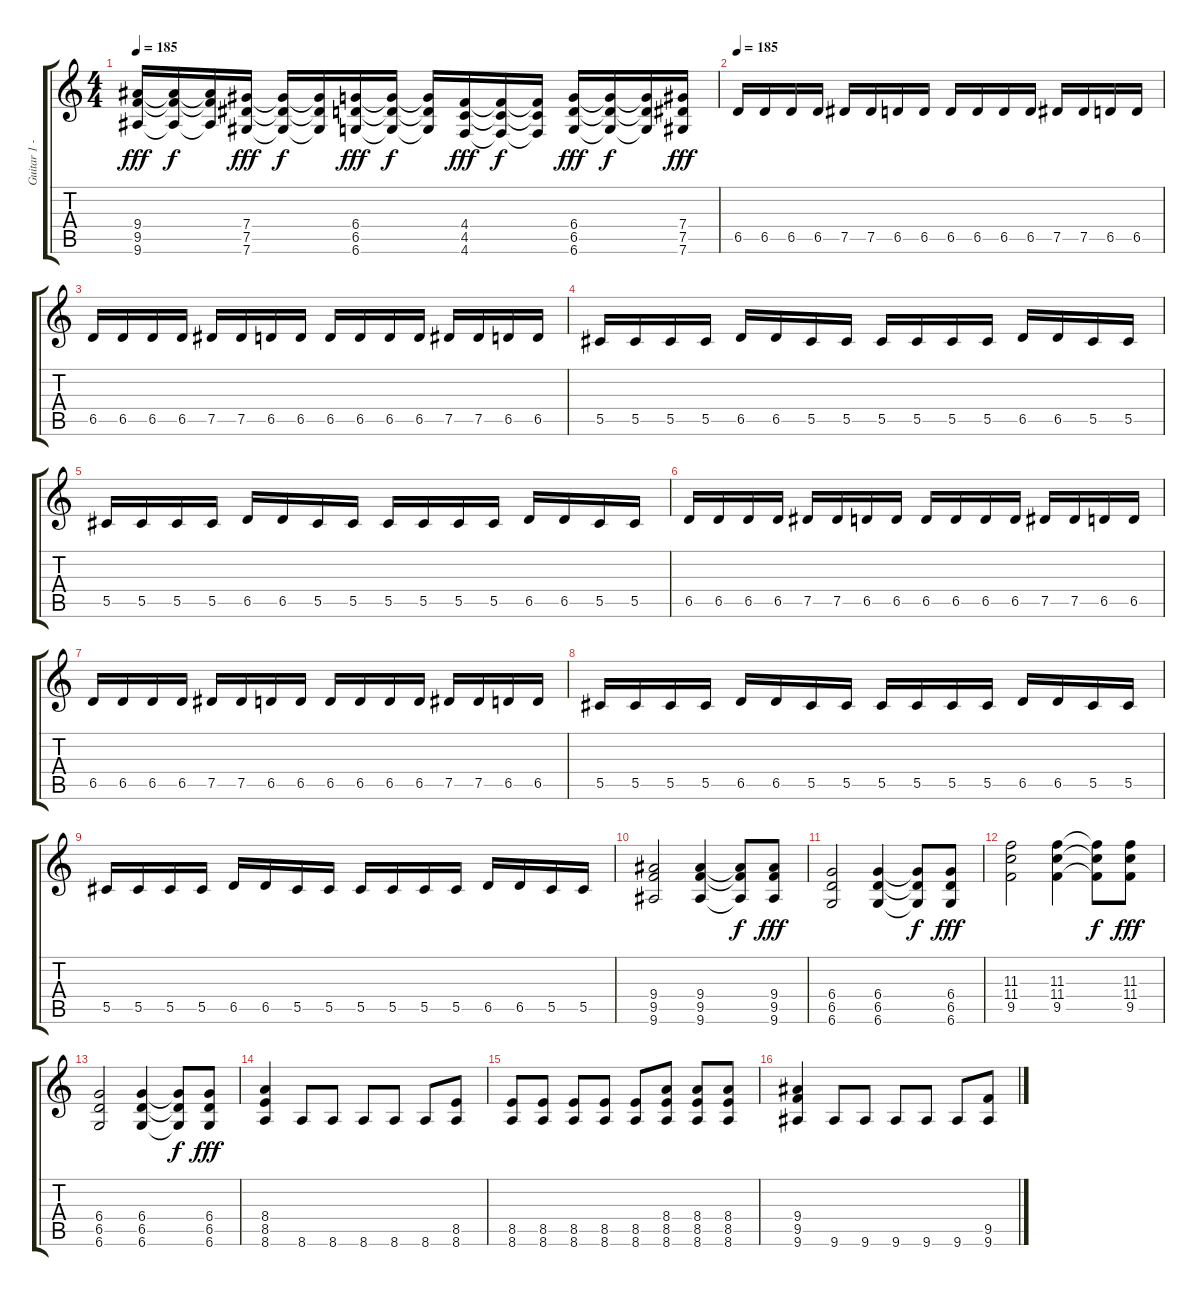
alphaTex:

\track ("Guitar 1 - Daron" "Guitar 1 -") {instrument distortionguitar}
\staff {score tabs}
\tuning (Eb4 Bb3 Gb3 Db3 Ab2 Db2) {hide}
\ts (4 4)
\tempo 185
\clef g2
\ks c
(9.4 9.5 9.6).16{dy fff} (9.4{t} 9.5{t} 9.6{t}).16{dy f} (9.4{t} 9.5{t} 9.6{t}).16 (7.4 7.5 7.6).16{dy fff} (7.4{t} 7.5{t} 7.6{t}).16{dy f} (7.4{t} 7.5{t} 7.6{t}).16 (6.4 6.5 6.6).16{dy fff} (6.4{t} 6.5{t} 6.6{t}).16{dy f} (6.4{t} 6.5{t} 6.6{t}).16 (4.4 4.5 4.6).16{dy fff} (4.4{t} 4.5{t} 4.6{t}).16{dy f} (4.4{t} 4.5{t} 4.6{t}).16 (6.4 6.5 6.6).16{dy fff} (6.4{t} 6.5{t} 6.6{t}).16{dy f} (6.4{t} 6.5{t} 6.6{t}).16 (7.4 7.5 7.6).16{dy fff} |
\tempo 185
6.5.16 6.5.16 6.5.16 6.5.16 7.5.16 7.5.16 6.5.16 6.5.16 6.5.16 6.5.16 6.5.16 6.5.16 7.5.16 7.5.16 6.5.16 6.5.16 |
6.5.16 6.5.16 6.5.16 6.5.16 7.5.16 7.5.16 6.5.16 6.5.16 6.5.16 6.5.16 6.5.16 6.5.16 7.5.16 7.5.16 6.5.16 6.5.16 |
5.5.16 5.5.16 5.5.16 5.5.16 6.5.16 6.5.16 5.5.16 5.5.16 5.5.16 5.5.16 5.5.16 5.5.16 6.5.16 6.5.16 5.5.16 5.5.16 |
5.5.16 5.5.16 5.5.16 5.5.16 6.5.16 6.5.16 5.5.16 5.5.16 5.5.16 5.5.16 5.5.16 5.5.16 6.5.16 6.5.16 5.5.16 5.5.16 |
6.5.16 6.5.16 6.5.16 6.5.16 7.5.16 7.5.16 6.5.16 6.5.16 6.5.16 6.5.16 6.5.16 6.5.16 7.5.16 7.5.16 6.5.16 6.5.16 |
6.5.16 6.5.16 6.5.16 6.5.16 7.5.16 7.5.16 6.5.16 6.5.16 6.5.16 6.5.16 6.5.16 6.5.16 7.5.16 7.5.16 6.5.16 6.5.16 |
5.5.16 5.5.16 5.5.16 5.5.16 6.5.16 6.5.16 5.5.16 5.5.16 5.5.16 5.5.16 5.5.16 5.5.16 6.5.16 6.5.16 5.5.16 5.5.16 |
5.5.16 5.5.16 5.5.16 5.5.16 6.5.16 6.5.16 5.5.16 5.5.16 5.5.16 5.5.16 5.5.16 5.5.16 6.5.16 6.5.16 5.5.16 5.5.16 |
(9.4 9.5 9.6).2 (9.4 9.5 9.6).4 (9.4{t} 9.5{t} 9.6{t}).8{dy f} (9.4 9.5 9.6).8{dy fff} |
(6.4 6.5 6.6).2 (6.4 6.5 6.6).4 (6.4{t} 6.5{t} 6.6{t}).8{dy f} (6.4 6.5 6.6).8{dy fff} |
(11.3 11.4 9.5).2 (11.3 11.4 9.5).4 (11.3{t} 11.4{t} 9.5{t}).8{dy f} (11.3 11.4 9.5).8{dy fff} |
(6.4 6.5 6.6).2 (6.4 6.5 6.6).4 (6.4{t} 6.5{t} 6.6{t}).8{dy f} (6.4 6.5 6.6).8{dy fff} |
(8.4 8.5 8.6).4 8.6.8 8.6.8 8.6.8 8.6.8 8.6.8 (8.5 8.6).8 |
(8.5 8.6).8 (8.5 8.6).8 (8.5 8.6).8 (8.5 8.6).8 (8.5 8.6).8 (8.4 8.5 8.6).8 (8.4 8.5 8.6).8 (8.4 8.5 8.6).8 |
(9.4 9.5 9.6).4 9.6.8 9.6.8 9.6.8 9.6.8 9.6.8 (9.5 9.6).8
